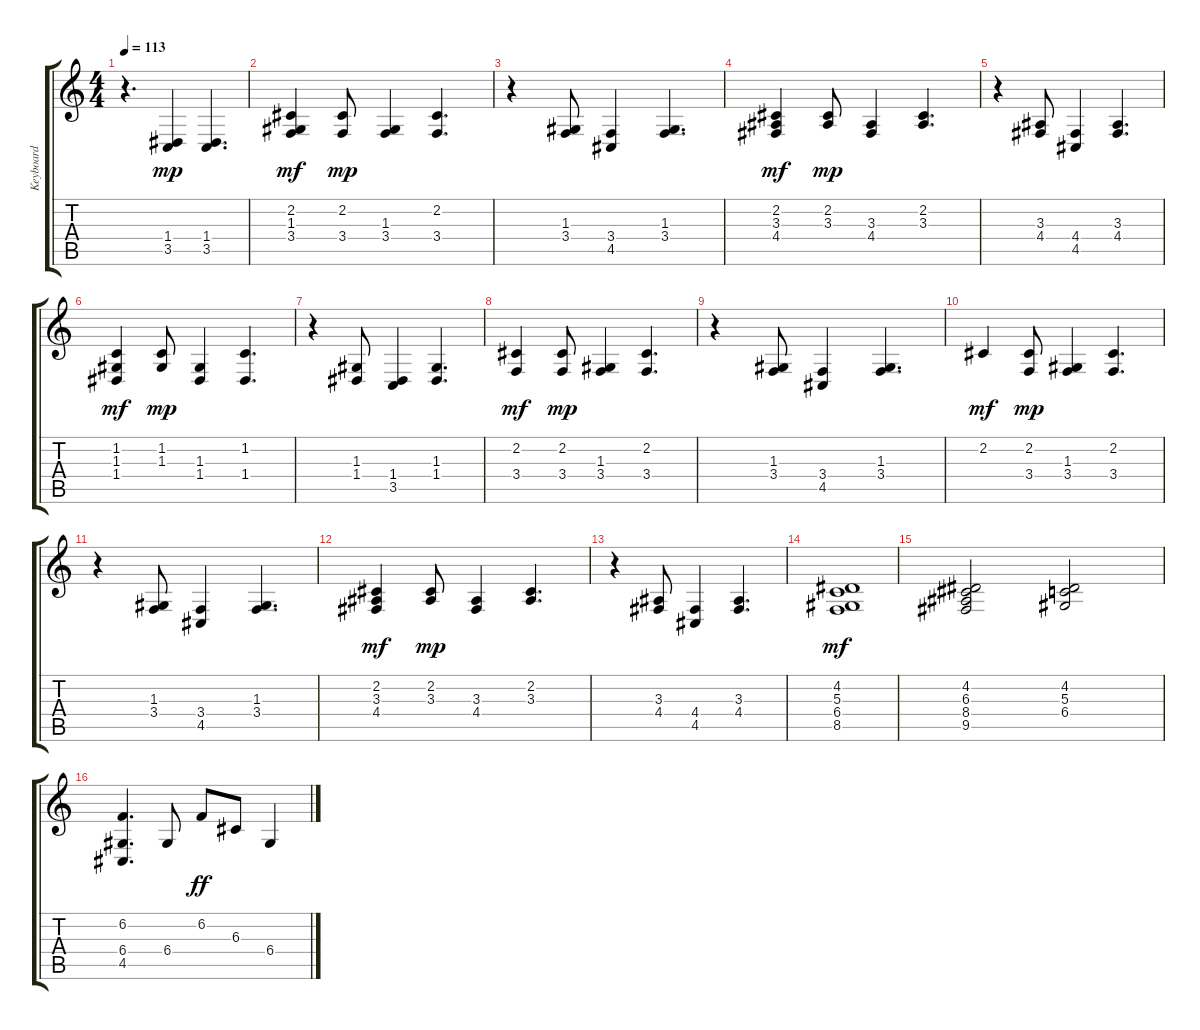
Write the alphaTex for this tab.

\track ("Keyboard" "Keyboard") {instrument electricpiano2}
\staff {score tabs}
\tuning (E4 B3 G3 D3 A2 E2) {hide}
\ts (4 4)
\tempo 113
\clef g2
\ks c
r.4{d dy mp} (1.4 3.5).4 (1.4 3.5).4{d} |
(2.2 1.3 3.4).4{dy mf} (2.2 3.4).8{dy mp} (1.3 3.4).4 (2.2 3.4).4{d} |
r.4 (1.3 3.4).8 (3.4 4.5).4 (1.3 3.4).4{d} |
(2.2 3.3 4.4).4{dy mf} (2.2 3.3).8{dy mp} (3.3 4.4).4 (2.2 3.3).4{d} |
r.4 (3.3 4.4).8 (4.4 4.5).4 (3.3 4.4).4{d} |
(1.2 1.3 1.4).4{dy mf} (1.2 1.3).8{dy mp} (1.3 1.4).4 (1.2 1.4).4{d} |
r.4 (1.3 1.4).8 (1.4 3.5).4 (1.3 1.4).4{d} |
(2.2 3.4).4{dy mf} (2.2 3.4).8{dy mp} (1.3 3.4).4 (2.2 3.4).4{d} |
r.4 (1.3 3.4).8 (3.4 4.5).4 (1.3 3.4).4{d} |
2.2.4{dy mf} (2.2 3.4).8{dy mp} (1.3 3.4).4 (2.2 3.4).4{d} |
r.4 (1.3 3.4).8 (3.4 4.5).4 (1.3 3.4).4{d} |
(2.2 3.3 4.4).4{dy mf} (2.2 3.3).8{dy mp} (3.3 4.4).4 (2.2 3.3).4{d} |
r.4 (3.3 4.4).8 (4.4 4.5).4 (3.3 4.4).4{d} |
(4.2 5.3 6.4 8.5).1{dy mf} |
(4.2 6.3 8.4 9.5).2 (4.2 5.3 6.4).2 |
(6.2 6.4 4.5).4{d} 6.4.8 6.2.8{dy ff} 6.3.8 6.4.4
